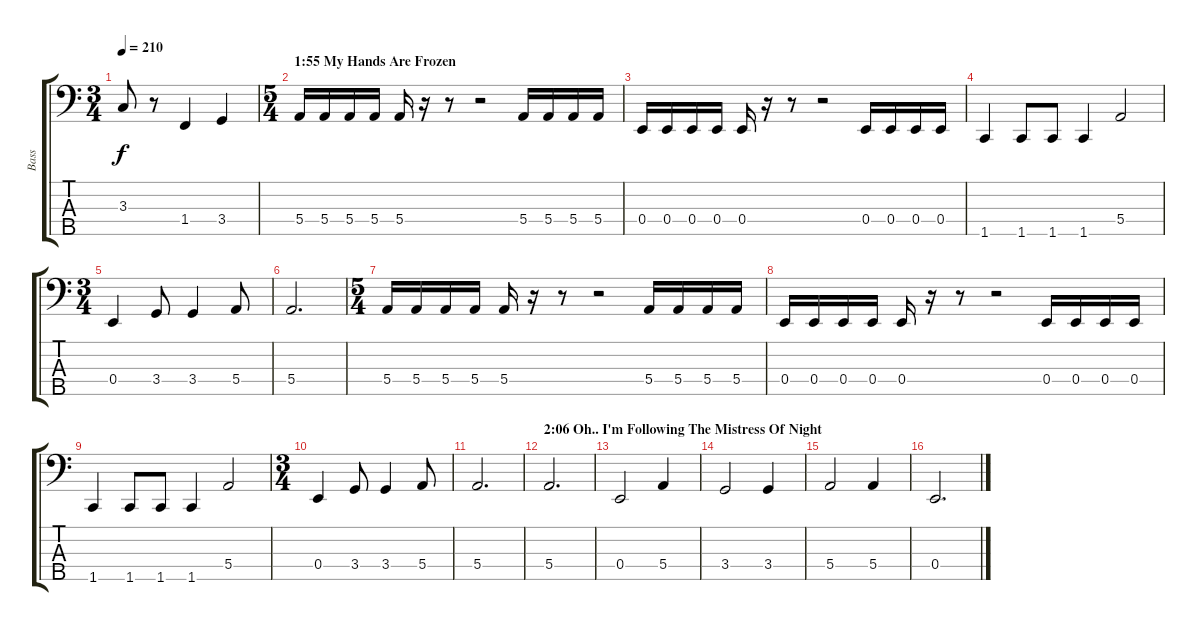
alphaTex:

\track ("Bass" "Bass") {instrument electricbassfinger}
\staff {score tabs}
\tuning (G2 D2 A1 E1 B0) {hide}
\ts (3 4)
\tempo 210
\clef f4
\ks c
3.3.8{dy f} r.8 1.4.4 3.4.4 |
\ts (5 4)
\section ("" "1:55 My Hands Are Frozen")
5.4.16 5.4.16 5.4.16 5.4.16 5.4.16 r.16 r.8 r.2 5.4.16 5.4.16 5.4.16 5.4.16 |
0.4.16 0.4.16 0.4.16 0.4.16 0.4.16 r.16 r.8 r.2 0.4.16 0.4.16 0.4.16 0.4.16 |
1.5.4 1.5.8 1.5.8 1.5.4 5.4.2 |
\ts (3 4)
0.4.4 3.4.8 3.4.4 5.4.8 |
5.4.2{d} |
\ts (5 4)
5.4.16 5.4.16 5.4.16 5.4.16 5.4.16 r.16 r.8 r.2 5.4.16 5.4.16 5.4.16 5.4.16 |
0.4.16 0.4.16 0.4.16 0.4.16 0.4.16 r.16 r.8 r.2 0.4.16 0.4.16 0.4.16 0.4.16 |
1.5.4 1.5.8 1.5.8 1.5.4 5.4.2 |
\ts (3 4)
0.4.4 3.4.8 3.4.4 5.4.8 |
5.4.2{d} |
\section ("" "2:06 Oh.. I'm Following The Mistress Of Night")
5.4.2{d} |
0.4.2 5.4.4 |
3.4.2 3.4.4 |
5.4.2 5.4.4 |
0.4.2{d}
